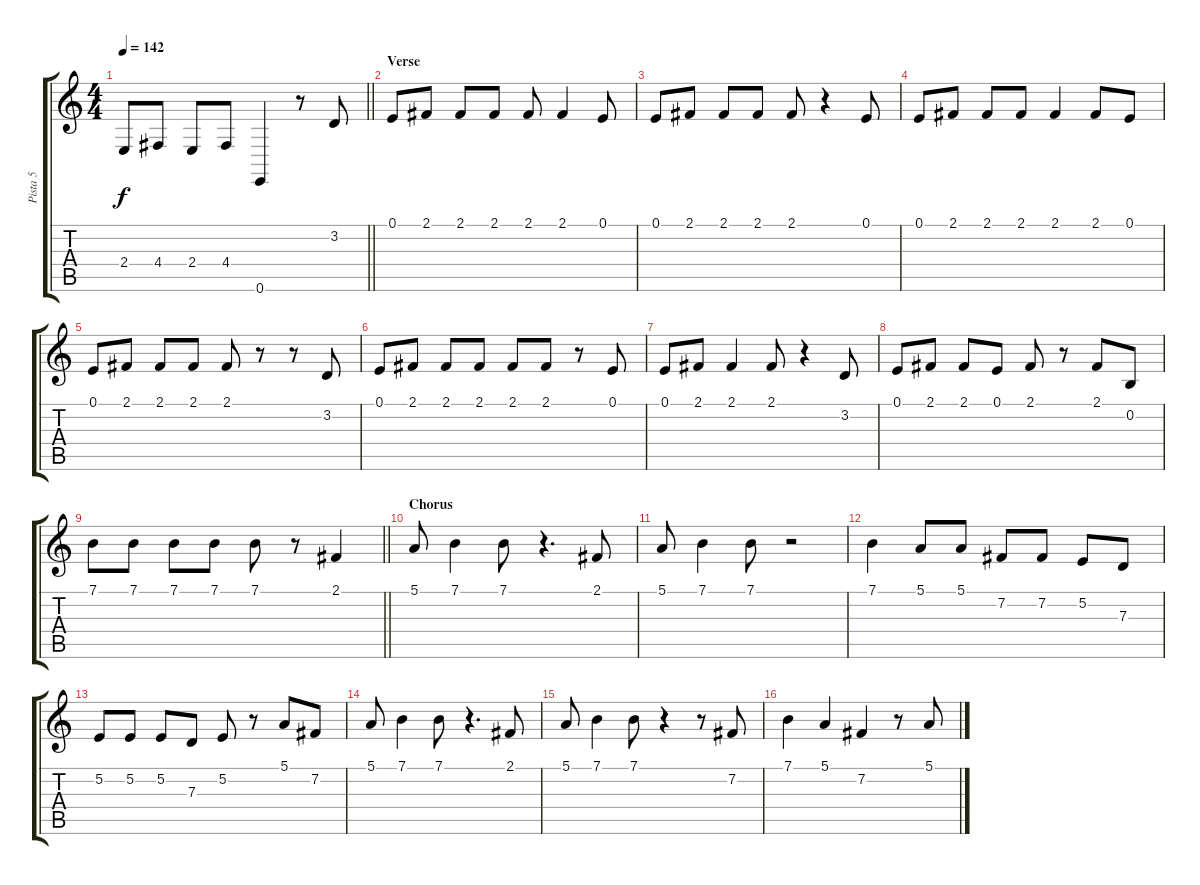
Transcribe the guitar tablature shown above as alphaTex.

\track ("Pista 5" "Pista 5") {instrument lead2sawtooth}
\staff {score tabs}
\tuning (E4 B3 G3 D3 A2 E2) {hide}
\ts (4 4)
\tempo 142
\clef g2
\barLineRight lightlight
\ks c
2.4.8{dy f} 4.4.8 2.4.8 4.4.8 0.6.4 r.8 3.2.8 |
\section ("" "Verse")
0.1.8 2.1.8 2.1.8 2.1.8 2.1.8 2.1.4 0.1.8 |
0.1.8 2.1.8 2.1.8 2.1.8 2.1.8 r.4 0.1.8 |
0.1.8 2.1.8 2.1.8 2.1.8 2.1.4 2.1.8 0.1.8 |
0.1.8 2.1.8 2.1.8 2.1.8 2.1.8 r.8 r.8 3.2.8 |
0.1.8 2.1.8 2.1.8 2.1.8 2.1.8 2.1.8 r.8 0.1.8 |
0.1.8 2.1.8 2.1.4 2.1.8 r.4 3.2.8 |
0.1.8 2.1.8 2.1.8 0.1.8 2.1.8 r.8 2.1.8 0.2.8 |
\barLineRight lightlight
7.1.8 7.1.8 7.1.8 7.1.8 7.1.8 r.8 2.1.4 |
\section ("" "Chorus")
5.1.8 7.1.4 7.1.8 r.4{d} 2.1.8 |
5.1.8 7.1.4 7.1.8 r.2 |
7.1.4 5.1.8 5.1.8 7.2.8 7.2.8 5.2.8 7.3.8 |
5.2.8 5.2.8 5.2.8 7.3.8 5.2.8 r.8 5.1.8 7.2.8 |
5.1.8 7.1.4 7.1.8 r.4{d} 2.1.8 |
5.1.8 7.1.4 7.1.8 r.4 r.8 7.2.8 |
7.1.4 5.1.4 7.2.4 r.8 5.1.8
